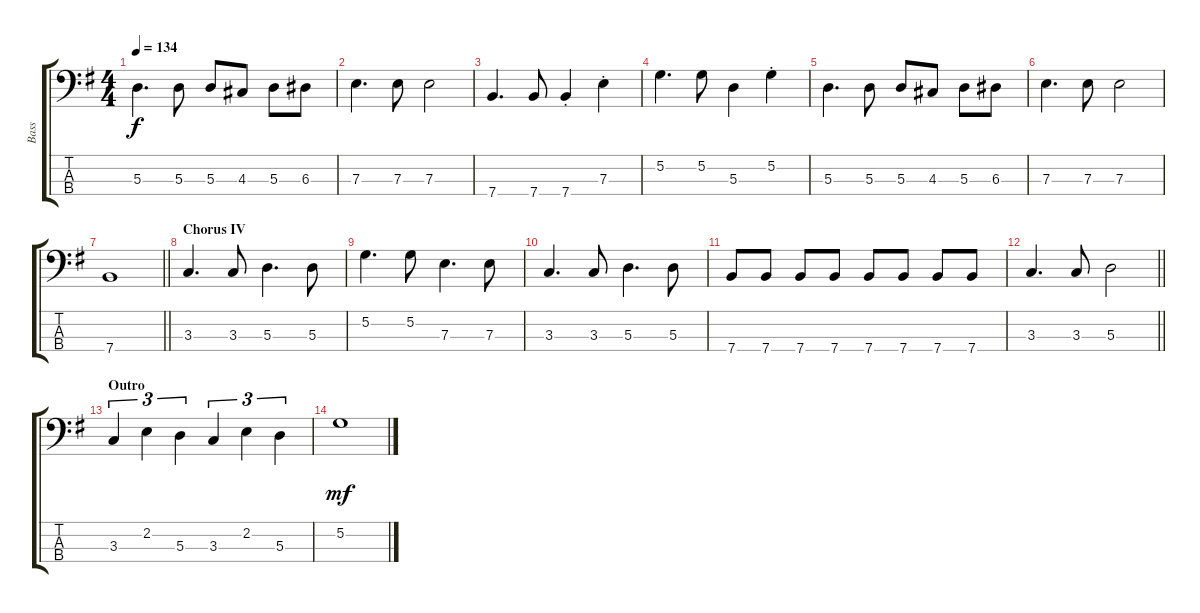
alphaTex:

\track ("Bass" "Bass") {instrument electricbassfinger}
\staff {score tabs}
\tuning (G2 D2 A1 E1) {hide}
\ts (4 4)
\tempo 134
\clef f4
\ks g
5.3.4{d dy f} 5.3.8 5.3.8 4.3.8 5.3.8 6.3.8 |
7.3.4{d} 7.3.8 7.3.2 |
7.4.4{d} 7.4.8 7.4{st}.4 7.3{st}.4 |
5.2.4{d} 5.2.8 5.3.4 5.2{st}.4 |
5.3.4{d} 5.3.8 5.3.8 4.3.8 5.3.8 6.3.8 |
7.3.4{d} 7.3.8 7.3.2 |
\barLineRight lightlight
7.4.1 |
\section ("" "Chorus IV")
3.3.4{d} 3.3.8 5.3.4{d} 5.3.8 |
5.2.4{d} 5.2.8 7.3.4{d} 7.3.8 |
3.3.4{d} 3.3.8 5.3.4{d} 5.3.8 |
7.4.8 7.4.8 7.4.8 7.4.8 7.4.8 7.4.8 7.4.8 7.4.8 |
\barLineRight lightlight
3.3.4{d} 3.3.8 5.3.2 |
\section ("" "Outro")
3.3.4{tu (3 2)} 2.2.4{tu (3 2)} 5.3.4{tu (3 2)} 3.3.4{tu (3 2)} 2.2.4{tu (3 2)} 5.3.4{tu (3 2)} |
5.2.1{dy mf}
